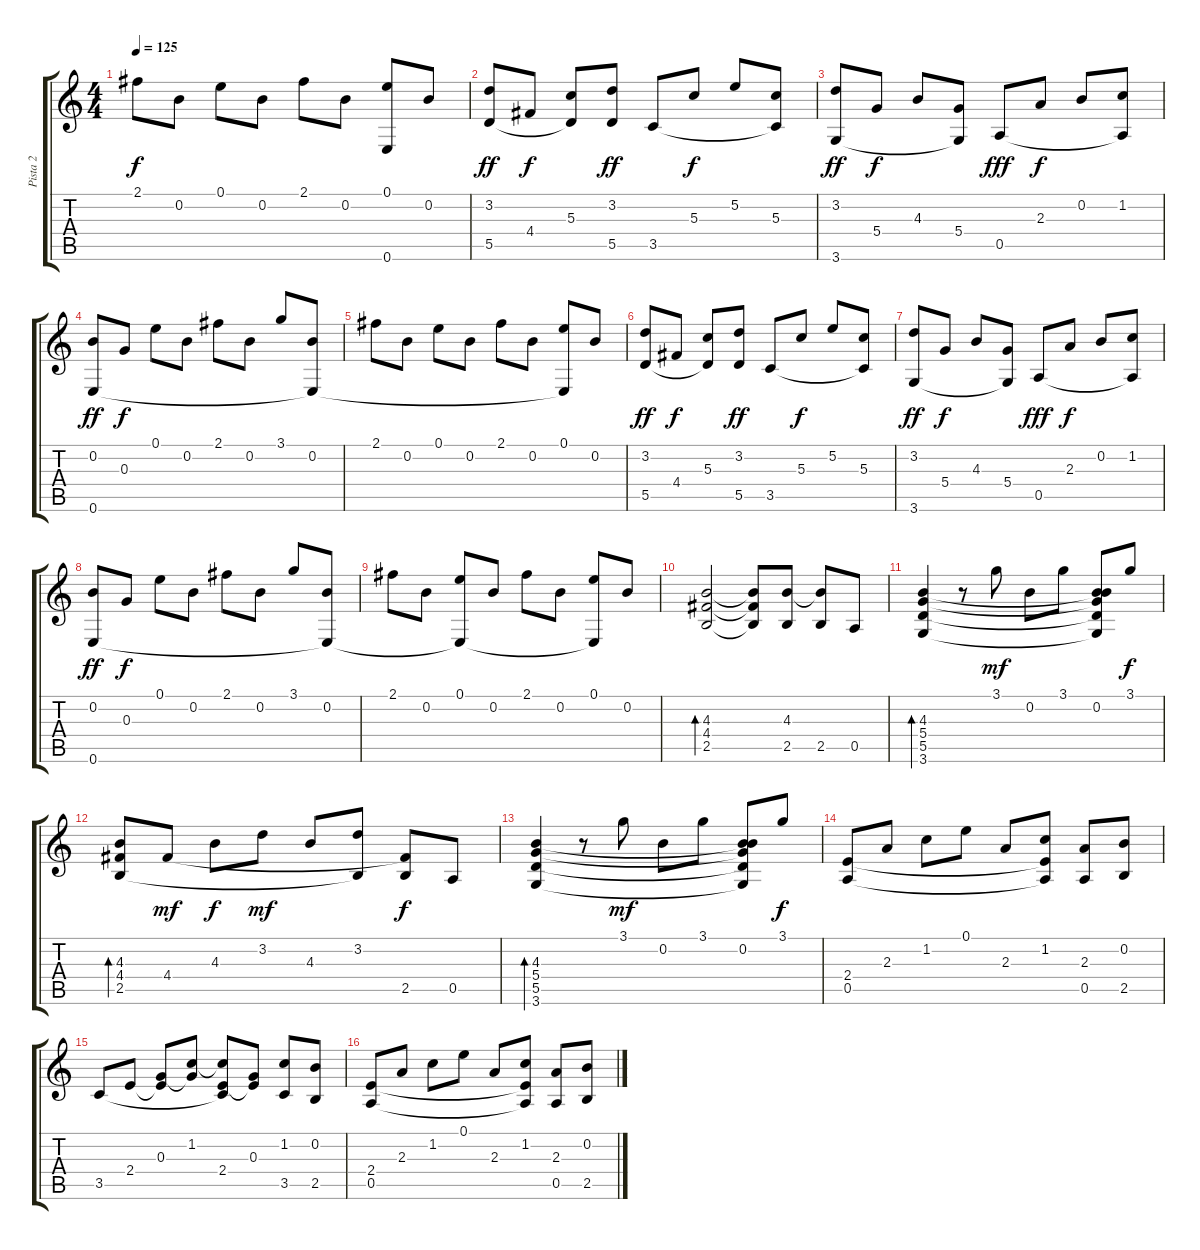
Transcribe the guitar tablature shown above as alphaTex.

\track ("Pista 2" "Pista 2") {instrument acousticguitarnylon}
\staff {score tabs}
\tuning (E4 B3 G3 D3 A2 E2) {hide}
\ts (4 4)
\tempo 125
\clef g2
\ks c
2.1.8{dy f} 0.2.8 0.1.8 0.2.8 2.1.8 0.2.8 (0.1 0.6{t}).8 0.2.8 |
(3.2 5.5).8{dy ff} 4.4.8{dy f} (5.3 5.5{t}).8 (3.2 5.5).8{dy ff} 3.5.8 5.3.8{dy f} 5.2.8 (5.3 3.5{t}).8 |
(3.2 3.6).8{dy ff} 5.4.8{dy f} 4.3.8 (5.4 3.6{t}).8 0.5.8{dy fff} 2.3.8{dy f} 0.2.8 (1.2 0.5{t}).8 |
(0.2 0.6).8{dy ff} 0.3.8{dy f} 0.1.8 0.2.8 2.1.8 0.2.8 3.1.8 (0.2 0.6{t}).8 |
2.1.8 0.2.8 0.1.8 0.2.8 2.1.8 0.2.8 (0.1 0.6{t}).8 0.2.8 |
(3.2 5.5).8{dy ff} 4.4.8{dy f} (5.3 5.5{t}).8 (3.2 5.5).8{dy ff} 3.5.8 5.3.8{dy f} 5.2.8 (5.3 3.5{t}).8 |
(3.2 3.6).8{dy ff} 5.4.8{dy f} 4.3.8 (5.4 3.6{t}).8 0.5.8{dy fff} 2.3.8{dy f} 0.2.8 (1.2 0.5{t}).8 |
(0.2 0.6).8{dy ff} 0.3.8{dy f} 0.1.8 0.2.8 2.1.8 0.2.8 3.1.8 (0.2 0.6{t}).8 |
2.1.8 0.2.8 (0.1 0.6{t}).8 0.2.8 2.1.8 0.2.8 (0.1 0.6{t}).8 0.2.8 |
(4.3 4.4 2.5).2{bd 60} (4.3{t} 4.4{t} 2.5{t}).8 (4.3 2.5).8 (4.3{t} 2.5).8 0.5.8 |
(4.3 5.4 5.5 3.6).4{bd 60} r.8 3.1.8{dy mf} 0.2.8 3.1.8 (0.2 4.3{t} 5.4{t} 5.5{t} 3.6{t}).8 3.1.8{dy f} |
(4.3 4.4 2.5).8{bd 60} 4.4.8{dy mf} 4.3.8{dy f} 3.2.8{dy mf} 4.3.8 (3.2 2.5{t}).8 (4.4{t} 2.5).8{dy f} 0.5.8 |
(4.3 5.4 5.5 3.6).4{bd 60} r.8 3.1.8{dy mf} 0.2.8 3.1.8 (0.2 4.3{t} 5.4{t} 5.5{t} 3.6{t}).8 3.1.8{dy f} |
(2.4 0.5).8 2.3.8 1.2.8 0.1.8 2.3.8 (1.2 2.4{t} 0.5{t}).8 (2.3 0.5).8 (0.2 2.5).8 |
3.5.8 2.4.8 (0.3 2.4{t}).8 (1.2 0.3{t}).8 (1.2{t} 2.4 3.5{t}).8 (0.3 2.4{t}).8 (1.2 3.5).8 (0.2 2.5).8 |
(2.4 0.5).8 2.3.8 1.2.8 0.1.8 2.3.8 (1.2 2.4{t} 0.5{t}).8 (2.3 0.5).8 (0.2 2.5).8
